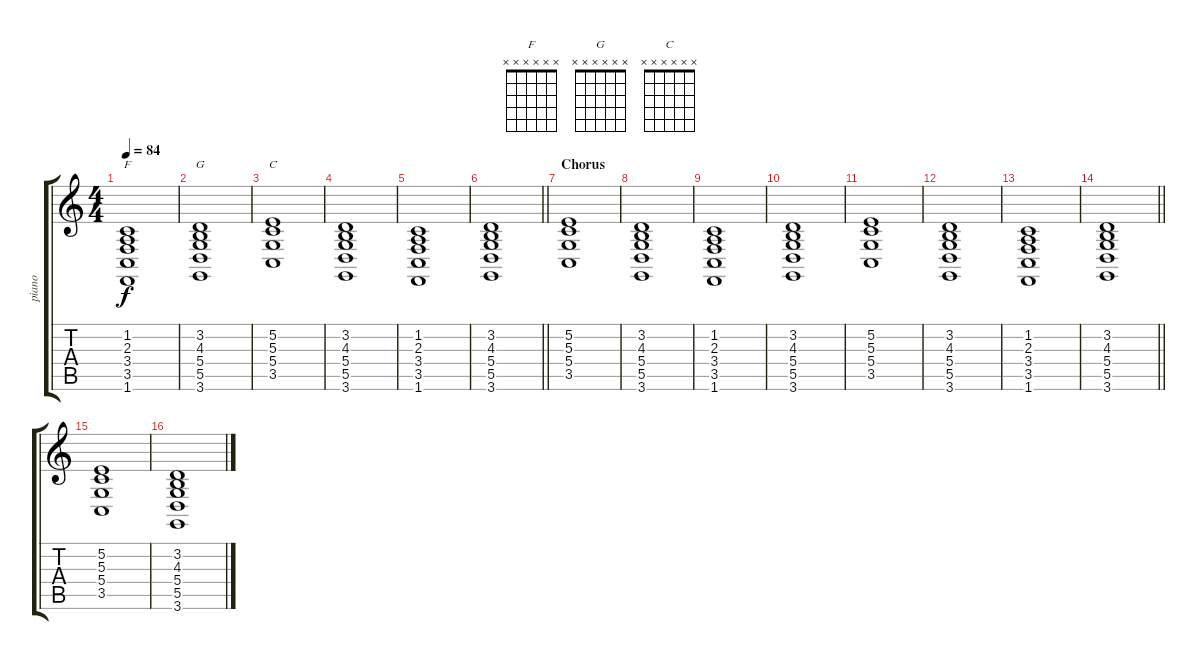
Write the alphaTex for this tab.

\track ("piano" "piano") {instrument acousticgrandpiano}
\staff {score tabs}
\tuning (E4 B3 G3 D3 A2 E2) {hide}
\chord ("F" x x x x x x)
\chord ("G" x x x x x x)
\chord ("C" x x x x x x)
\ts (4 4)
\tempo 84
\clef g2
\ks c
(1.2 2.3 3.4 3.5 1.6).1{ch "F" dy f} |
(3.2 4.3 5.4 5.5 3.6).1{ch "G"} |
(5.2 5.3 5.4 3.5).1{ch "C"} |
(3.2 4.3 5.4 5.5 3.6).1 |
(1.2 2.3 3.4 3.5 1.6).1 |
\barLineRight lightlight
(3.2 4.3 5.4 5.5 3.6).1 |
\section ("" "Chorus")
(5.2 5.3 5.4 3.5).1 |
(3.2 4.3 5.4 5.5 3.6).1 |
(1.2 2.3 3.4 3.5 1.6).1 |
(3.2 4.3 5.4 5.5 3.6).1 |
(5.2 5.3 5.4 3.5).1 |
(3.2 4.3 5.4 5.5 3.6).1 |
(1.2 2.3 3.4 3.5 1.6).1 |
\barLineRight lightlight
(3.2 4.3 5.4 5.5 3.6).1 |
(5.2 5.3 5.4 3.5).1 |
(3.2 4.3 5.4 5.5 3.6).1
